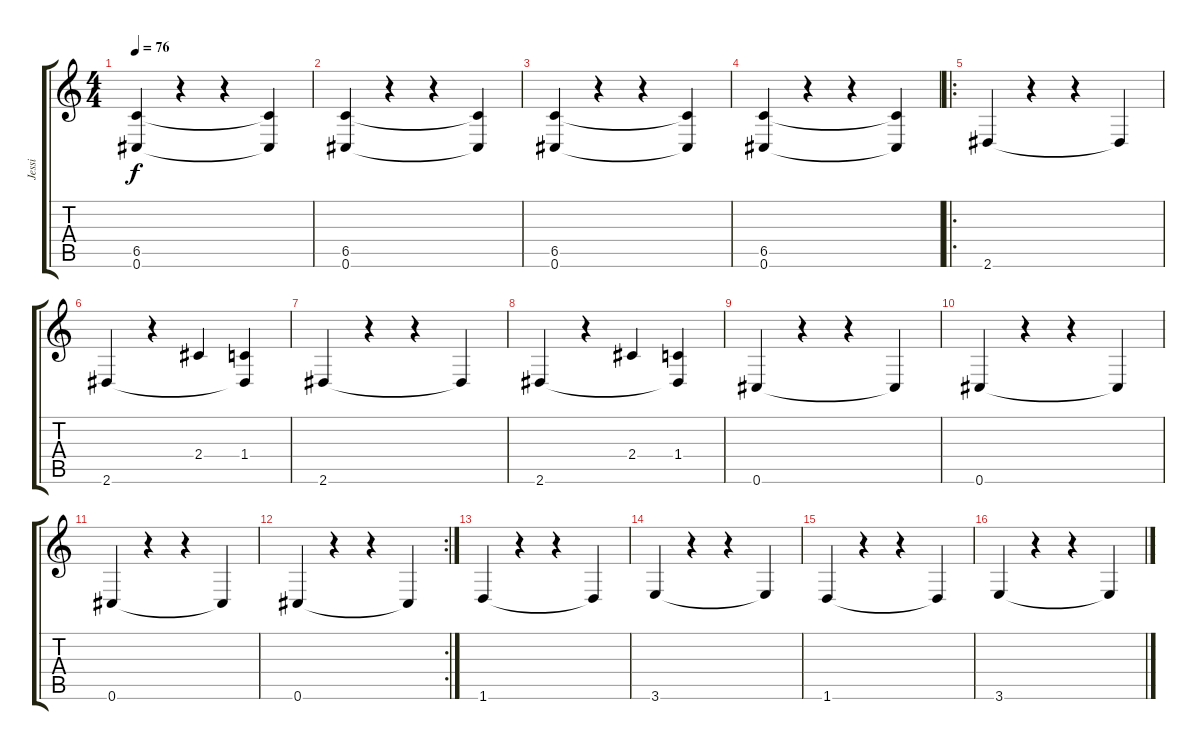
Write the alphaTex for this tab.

\track ("Jessi" "Jessi") {instrument distortionguitar}
\staff {score tabs}
\tuning (Db4 Ab3 E3 B2 Gb2 Db2) {hide}
\ts (4 4)
\tempo 76
\clef g2
\ks c
(6.5 0.6).4{dy f instrument distortionguitar} r.4 r.4 (6.5{t} 0.6{t}).4 |
(6.5 0.6).4 r.4 r.4 (6.5{t} 0.6{t}).4 |
(6.5 0.6).4 r.4 r.4 (6.5{t} 0.6{t}).4 |
(6.5 0.6).4 r.4 r.4 (6.5{t} 0.6{t}).4 |
\ro
2.6.4 r.4 r.4 2.6{t}.4 |
2.6.4 r.4 2.4.4 (1.4 2.6{t}).4 |
2.6.4 r.4 r.4 2.6{t}.4 |
2.6.4 r.4 2.4.4 (1.4 2.6{t}).4 |
0.6.4 r.4 r.4 0.6{t}.4 |
0.6.4 r.4 r.4 0.6{t}.4 |
0.6.4 r.4 r.4 0.6{t}.4 |
\rc 2
0.6.4 r.4 r.4 0.6{t}.4 |
1.6.4 r.4 r.4 1.6{t}.4 |
3.6.4 r.4 r.4 3.6{t}.4 |
1.6.4 r.4 r.4 1.6{t}.4 |
3.6.4 r.4 r.4 3.6{t}.4
